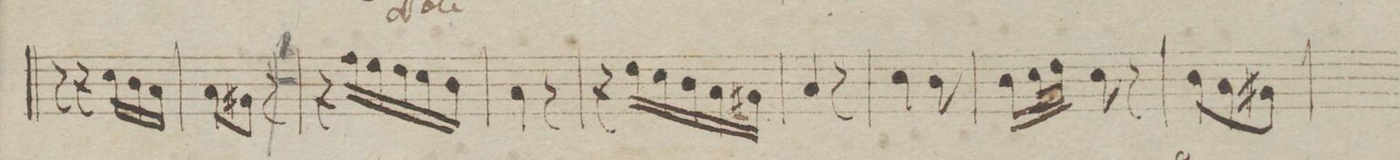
**kern	**dynam
*I"Clarinetto 2do. in B.	*
*clefG2	*
*k[b-e-]	*
*M3/8	*
8r	.
16r	.
16b-\LL	.
16a\	.
16g\JJ	.
=79	=79
8g\L	.
8f#X\J	.
8r	.
=80	=80
4.r@	.
=81	=81
16r	.
16ee-\LL	.
16dd\	.
16cc\	.
16b-\	.
16a\JJ	.
=82	=82
4g\	.
8r	.
=83	=83
16r	.
16cc\LL	.
16b-\	.
16a\	.
16g\	.
16f#X\JJ	.
=84	=84
4g/	.
8r	.
=85	=85
4b-\	.
8a\	.
=86	=86
16a\LL	.
32b-\L	.
32cc\JJJ	.
8b-\	.
8r	.
=87	=87
8a\L	.
8g\	.
8f#X\J	.
=88	=88
*-	*-
